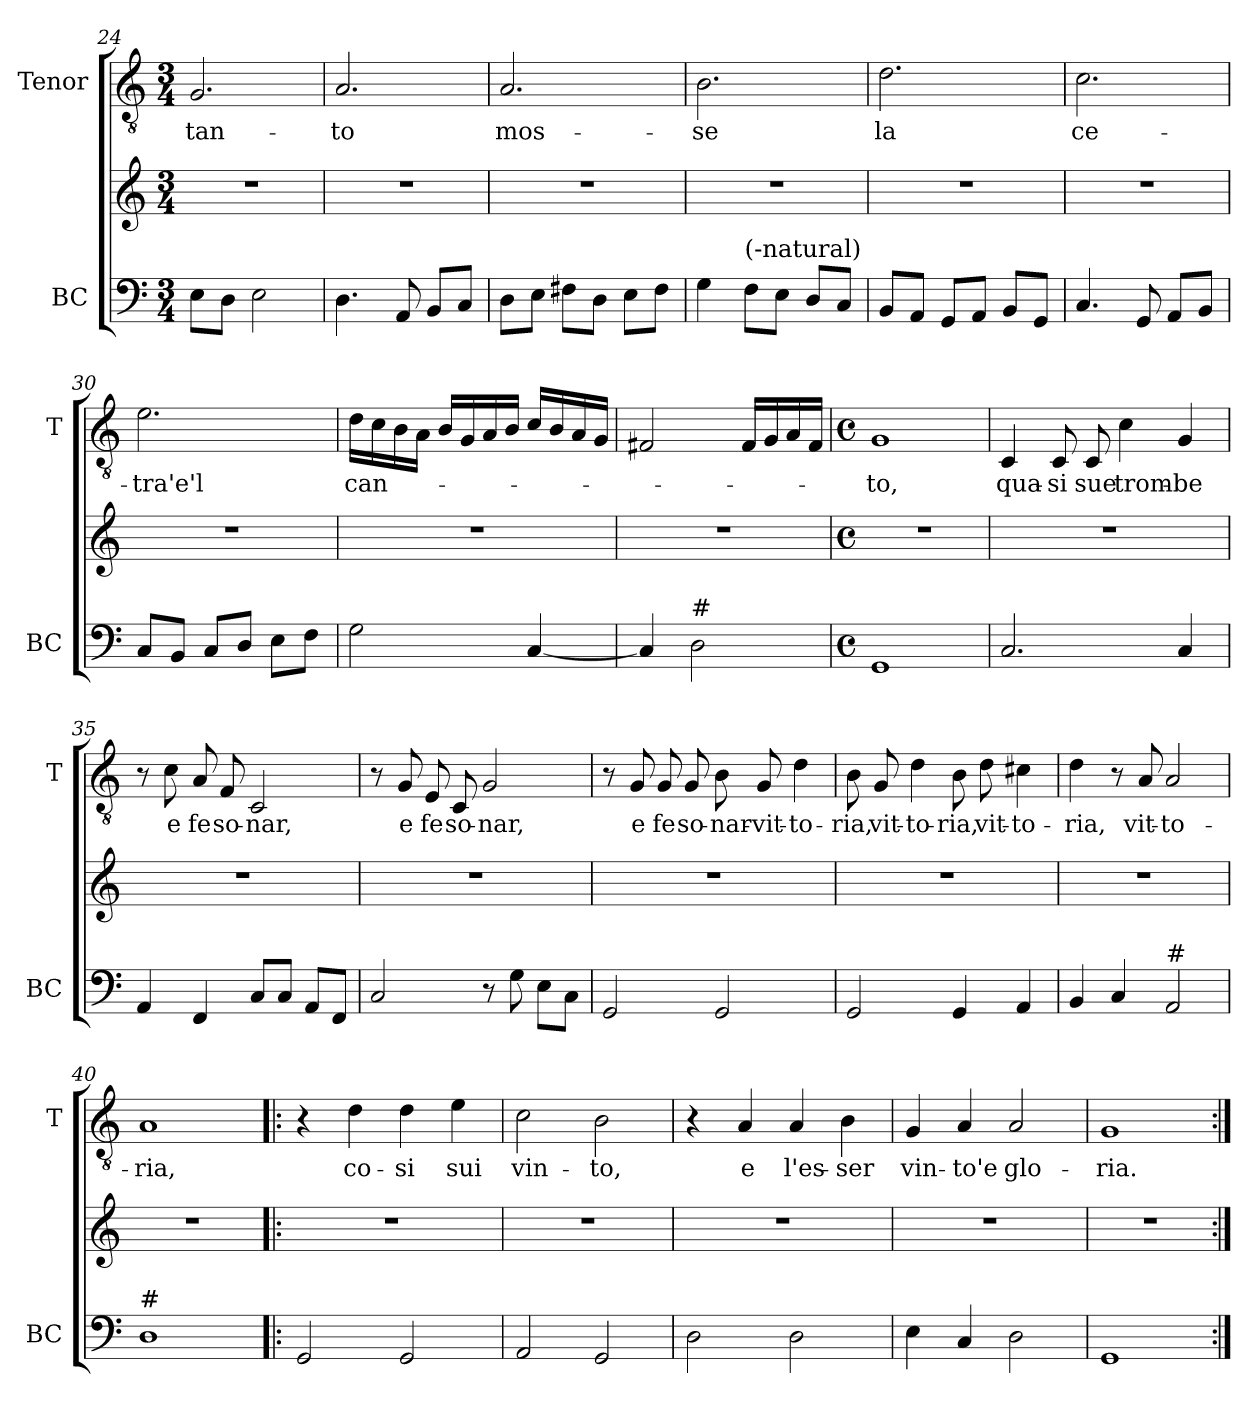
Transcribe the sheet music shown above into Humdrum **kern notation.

**kern	**kern	**kern	**text
*part2	*part2	*part1	*part1
*staff3	*staff2	*staff1	*staff1
*I"BC	*	*I"Tenor	*
*I'BC	*	*I'T	*
!!LO:LB:g=z
*clefF4	*clefG2	*clefGv2	*
*k[]	*k[]	*k[]	*
*C:	*C:	*C:	*
*M3/4	*M3/4	*M3/4	*
=24	=24	=24	=24
!	!	!	!LO:LY:b
8E\L	2.r	2.G/	tan-
8D\J	.	.	.
2E\	.	.	.
=25	=25	=25	=25
!	!	!	!LO:LY:b
4.D\	2.r	2.A/	-to
8AA/	.	.	.
8BB/L	.	.	.
8C/J	.	.	.
=26	=26	=26	=26
!	!	!	!LO:LY:b
8D\L	2.r	2.A/	mos-
8E\J	.	.	.
8F#X\L	.	.	.
8D\J	.	.	.
8E\L	.	.	.
8F#\J	.	.	.
=27	=27	=27	=27
!	!	!	!LO:LY:b
4G\	2.r	2.B\	-se
!LO:TX:a:t=(-natural)	!	!	!
8F\L	.	.	.
8E\J	.	.	.
8D/L	.	.	.
8C/J	.	.	.
=28	=28	=28	=28
!	!	!	!LO:LY:b
8BB/L	2.r	2.d\	la
8AA/J	.	.	.
8GG/L	.	.	.
8AA/J	.	.	.
8BB/L	.	.	.
8GG/J	.	.	.
=29	=29	=29	=29
!	!	!	!LO:LY:b
4.C/	2.r	2.c\	ce-
8GG/	.	.	.
8AA/L	.	.	.
8BB/J	.	.	.
=30	=30	=30	=30
!	!	!	!LO:LY:b
8C/L	2.r	2.e\	-tra'e'l
8BB/J	.	.	.
8C/L	.	.	.
8D/J	.	.	.
8E\L	.	.	.
8F\J	.	.	.
!!LO:LB:g=z
=31	=31	=31	=31
!	!	!	!LO:LY:b
2G\	2.r	16d\LL	can-
.	.	16c\	.
.	.	16B\	.
.	.	16A\JJ	.
.	.	16B/LL	.
.	.	16G/	.
.	.	16A/	.
.	.	16B/JJ	.
[4C/	.	16c/LL	.
.	.	16B/	.
.	.	16A/	.
.	.	16G/JJ	.
=32	=32	=32	=32
4C/]	2.r	2F#X/	.
!LO:TX:a:t=#	!	!	!
2D\	.	.	.
.	.	16F#/LL	.
.	.	16G/	.
.	.	16A/	.
.	.	16F#/JJ	.
=33	=33	=33	=33
*M4/4	*M4/4	*M4/4	*
*met(c)	*met(c)	*met(c)	*
!	!	!	!LO:LY:b
1GG	1r	1G	-to,
=34	=34	=34	=34
!	!	!	!LO:LY:b
2.C/	1r	4C/	qua-
!	!	!	!LO:LY:b
.	.	8C/	-si
!	!	!	!LO:LY:b
.	.	8C/	sue
!	!	!	!LO:LY:b
.	.	4c\	trom-
!	!	!	!LO:LY:b
4C/	.	4G/	-be
=35	=35	=35	=35
4AA/	1r	8r	.
!	!	!	!LO:LY:b
.	.	8c\	e
!	!	!	!LO:LY:b
4FF/	.	8A/	fe
!	!	!	!LO:LY:b
.	.	8F/	so-
!	!	!	!LO:LY:b
8C/L	.	2C/	-nar,
8C/J	.	.	.
8AA/L	.	.	.
8FF/J	.	.	.
!!LO:PB:g=z
=36	=36	=36	=36
2C/	1r	8r	.
!	!	!	!LO:LY:b
.	.	8G/	e
!	!	!	!LO:LY:b
.	.	8E/	fe
!	!	!	!LO:LY:b
.	.	8C/	so-
!	!	!	!LO:LY:b
8r	.	2G/	-nar,
8G\	.	.	.
8E\L	.	.	.
8C\J	.	.	.
=37	=37	=37	=37
2GG/	1r	8r	.
!	!	!	!LO:LY:b
.	.	8G/	e
!	!	!	!LO:LY:b
.	.	8G/	fe
!	!	!	!LO:LY:b
.	.	8G/	so-
!	!	!	!LO:LY:b
2GG/	.	8B\	-nar-
!	!	!	!LO:LY:b
.	.	8G/	-vit-
!	!	!	!LO:LY:b
.	.	4d\	-to-
=38	=38	=38	=38
!	!	!	!LO:LY:b
2GG/	1r	8B\	-ria,
!	!	!	!LO:LY:b
.	.	8G/	vit-
!	!	!	!LO:LY:b
.	.	4d\	-to-
!	!	!	!LO:LY:b
4GG/	.	8B\	-ria,
!	!	!	!LO:LY:b
.	.	8d\	vit-
!	!	!	!LO:LY:b
4AA/	.	4c#X\	-to-
=39	=39	=39	=39
!	!	!	!LO:LY:b
4BB/	1r	4d\	-ria,
4C/	.	8r	.
!	!	!	!LO:LY:b
.	.	8A/	vit-
!LO:TX:a:t=#	!	!	!
!	!	!	!LO:LY:b
2AA/	.	2A/	-to-
=40	=40	=40	=40
!LO:TX:a:t=#	!	!	!
!	!	!	!LO:LY:b
1D	1r	1A	-ria,
!!LO:LB:g=z
=41!|:	=41!|:	=41!|:	=41!|:
2GG/	1r	4r	.
!	!	!	!LO:LY:b
.	.	4d\	co-
!	!	!	!LO:LY:b
2GG/	.	4d\	-si
!	!	!	!LO:LY:b
.	.	4e\	sui
=42	=42	=42	=42
!	!	!	!LO:LY:b
2AA/	1r	2c\	vin-
!	!	!	!LO:LY:b
2GG/	.	2B\	-to,
=43	=43	=43	=43
2D\	1r	4r	.
!	!	!	!LO:LY:b
.	.	4A/	e
!	!	!	!LO:LY:b
2D\	.	4A/	l'es-
!	!	!	!LO:LY:b
.	.	4B\	-ser
=44	=44	=44	=44
!	!	!	!LO:LY:b
4E\	1r	4G/	vin-
!	!	!	!LO:LY:b
4C/	.	4A/	-to'e
!	!	!	!LO:LY:b
2D\	.	2A/	glo-
=45	=45	=45	=45
!	!	!	!LO:LY:b
1GG	1r	1G	-ria.
=:|!	=:|!	=:|!	=:|!
*-	*-	*-	*-
